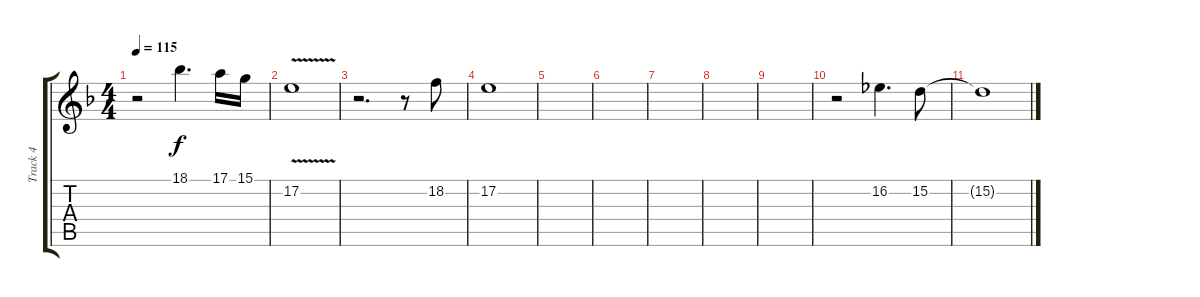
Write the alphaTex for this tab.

\track ("Track 4" "Track 4") {instrument tangoaccordion}
\staff {score tabs}
\tuning (E4 B3 G3 D3 A2 E2) {hide}
\ts (4 4)
\tempo 115
\clef g2
\ks f
r.2{dy f} 18.1.4{d} 17.1.16 15.1.16 |
17.2{v}.1 |
r.2{d} r.8 18.2.8 |
17.2.1 |
|
|
|
|
|
r.2 16.2.4{d} 15.2.8 |
15.2{t}.1
